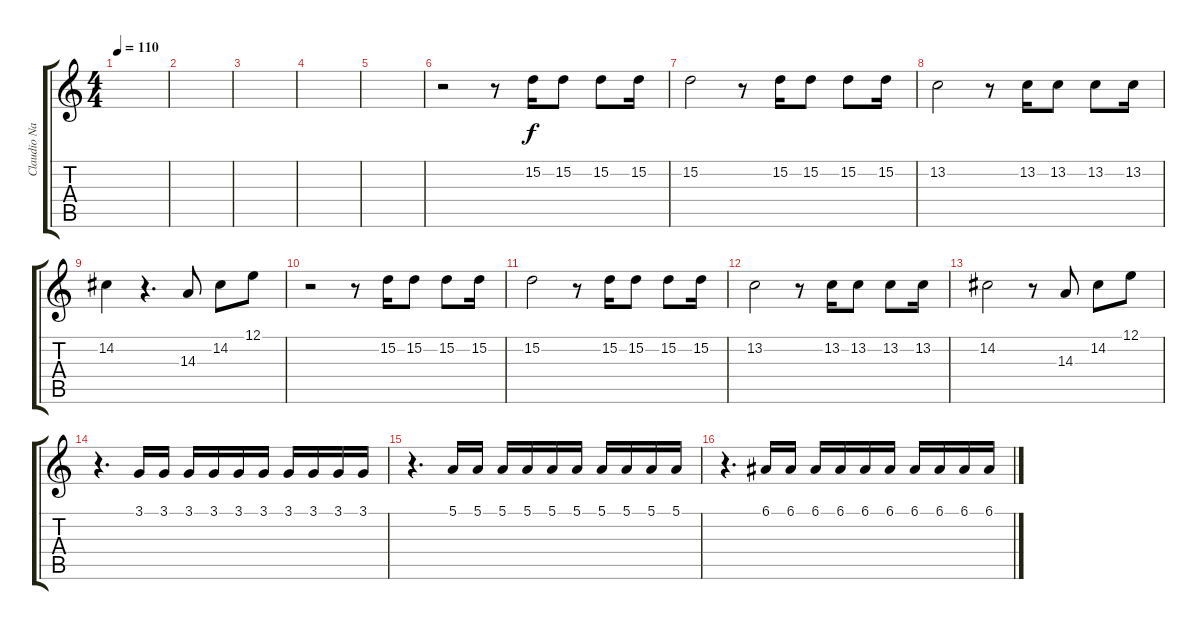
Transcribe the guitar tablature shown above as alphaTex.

\track ("Claudio Narea (Teclado N2)" "Claudio Na") {instrument accordion}
\staff {score tabs}
\tuning (E4 B3 G3 D3 A2 E2) {hide}
\ts (4 4)
\tempo 110
\clef g2
\ks c
|
|
|
|
|
r.2 r.8 15.2.16 15.2.8 15.2.8 15.2.16 |
15.2.2 r.8 15.2.16 15.2.8 15.2.8 15.2.16 |
13.2.2 r.8 13.2.16 13.2.8 13.2.8 13.2.16 |
14.2.4 r.4{d} 14.3.8 14.2.8 12.1.8 |
r.2 r.8 15.2.16 15.2.8 15.2.8 15.2.16 |
15.2.2 r.8 15.2.16 15.2.8 15.2.8 15.2.16 |
13.2.2 r.8 13.2.16 13.2.8 13.2.8 13.2.16 |
14.2.2 r.8 14.3.8 14.2.8 12.1.8 |
r.4{d} 3.1.16 3.1.16 3.1.16 3.1.16 3.1.16 3.1.16 3.1.16 3.1.16 3.1.16 3.1.16 |
r.4{d} 5.1.16 5.1.16 5.1.16 5.1.16 5.1.16 5.1.16 5.1.16 5.1.16 5.1.16 5.1.16 |
r.4{d} 6.1.16 6.1.16 6.1.16 6.1.16 6.1.16 6.1.16 6.1.16 6.1.16 6.1.16 6.1.16
